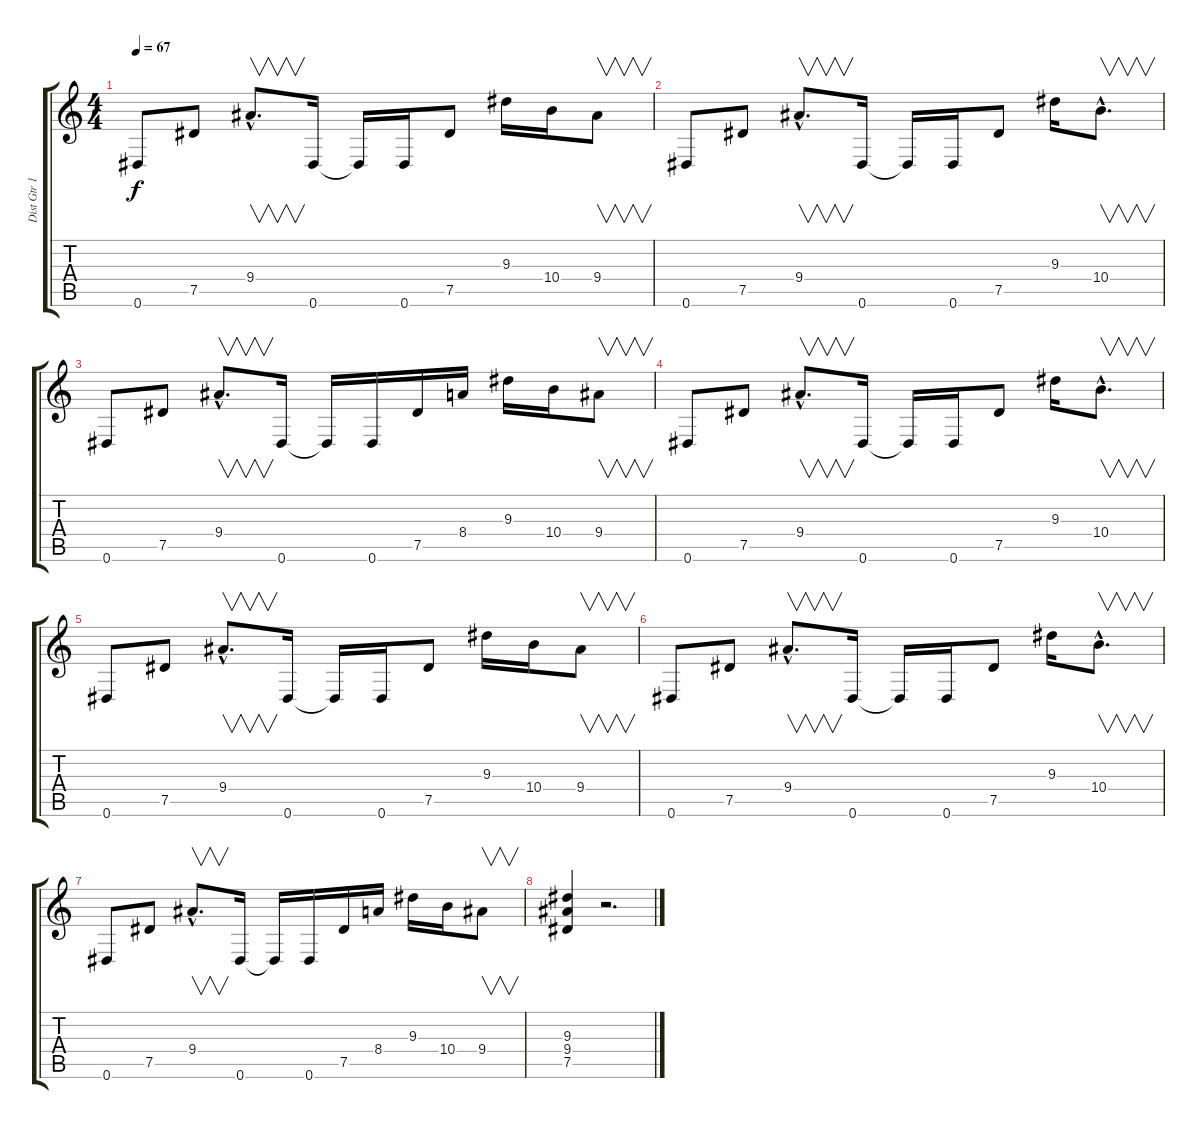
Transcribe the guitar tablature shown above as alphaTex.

\track ("Dist Gtr 1" "Dist Gtr 1") {instrument distortionguitar}
\staff {score tabs}
\tuning (Eb4 Bb3 Gb3 Db3 Ab2 Eb2) {hide}
\ts (4 4)
\tempo 67
\clef g2
\ks c
0.6.8{dy f} 7.5.8 9.4{hac}.8{v d} 0.6.16 0.6{t}.16 0.6.16 7.5.8 9.3.16 10.4.16 9.4.8{v} |
0.6.8 7.5.8 9.4{hac}.8{v d} 0.6.16 0.6{t}.16 0.6.16 7.5.8 9.3.16 10.4{hac}.8{v d} |
0.6.8 7.5.8 9.4{hac}.8{v d} 0.6.16 0.6{t}.16 0.6.16 7.5.16 8.4.16 9.3.16 10.4.16 9.4.8{v} |
0.6.8 7.5.8 9.4{hac}.8{v d} 0.6.16 0.6{t}.16 0.6.16 7.5.8 9.3.16 10.4{hac}.8{v d} |
0.6.8 7.5.8 9.4{hac}.8{v d} 0.6.16 0.6{t}.16 0.6.16 7.5.8 9.3.16 10.4.16 9.4.8{v} |
0.6.8 7.5.8 9.4{hac}.8{v d} 0.6.16 0.6{t}.16 0.6.16 7.5.8 9.3.16 10.4{hac}.8{v d} |
0.6.8 7.5.8 9.4{hac}.8{v d} 0.6.16 0.6{t}.16 0.6.16 7.5.16 8.4.16 9.3.16 10.4.16 9.4.8{v} |
(9.3 9.4 7.5).4 r.2{d}
